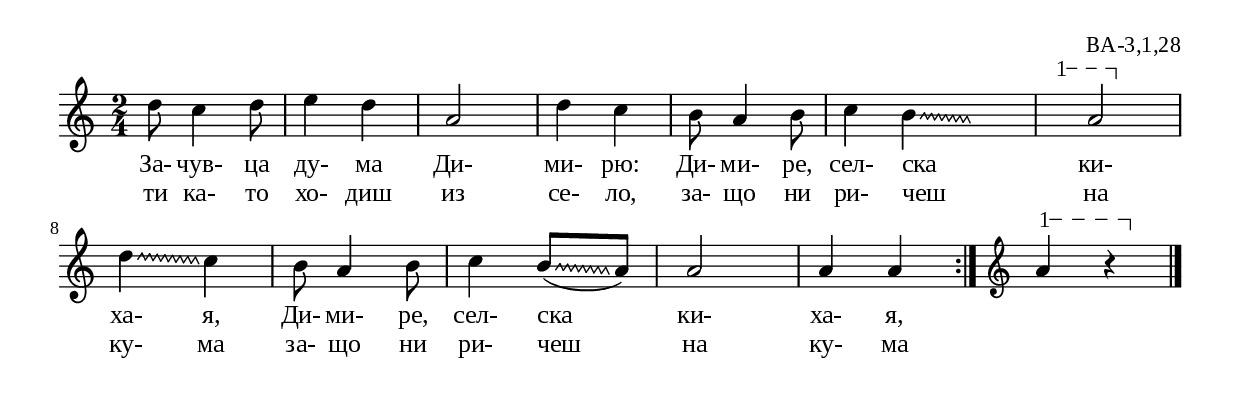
%{
BA_3_1_28
%}

\include "td-preamble.ly"

\score {
\relative c'' {
%% \tempo 4 = 152
  \time 2/4
d8 c4 d8 | e4 d | a2 | d4 c | b8 a4 b8 | 
\gliss
\set Score.measureLength = #(ly:make-moment 3 4)
c4 \noteFi b\glissando \hideNotes a \unHideNotes  | 
\varA
s4\startTextSpan a2\stopTextSpan | 
\set Score.measureLength = #(ly:make-moment 2 4)
\noteFi d4\glissando c | b8 a4 b8 | c4 \noteFi b8\glissando( a) | a2 | a4 a 
 \bar ":|" 
\endm
\varA
a4\startTextSpan r\stopTextSpan 
\bar "|."
}
\addlyrics { За- чув- ца ду- ма Ди- ми- рю: Ди- ми- ре, сел- ска " " ки- ха- я, Ди- ми- ре, сел- ска ки- ха- я, }
\addlyrics { ти ка- то хо- диш из се- ло, за- що ни ри- чеш " " на ку- ма за- що ни ри- чеш на ку- ма }
%
\layout {
  indent = #0
  line-width = 190\mm
  ragged-right=##f
}
%
\midi { 
	\context {
		\Score
		tempoWholesPerMinute = #(ly:make-moment 152 4)
		}
	}
}
%
\header{
  opus = "ВА-3,1,28"
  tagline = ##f
}


